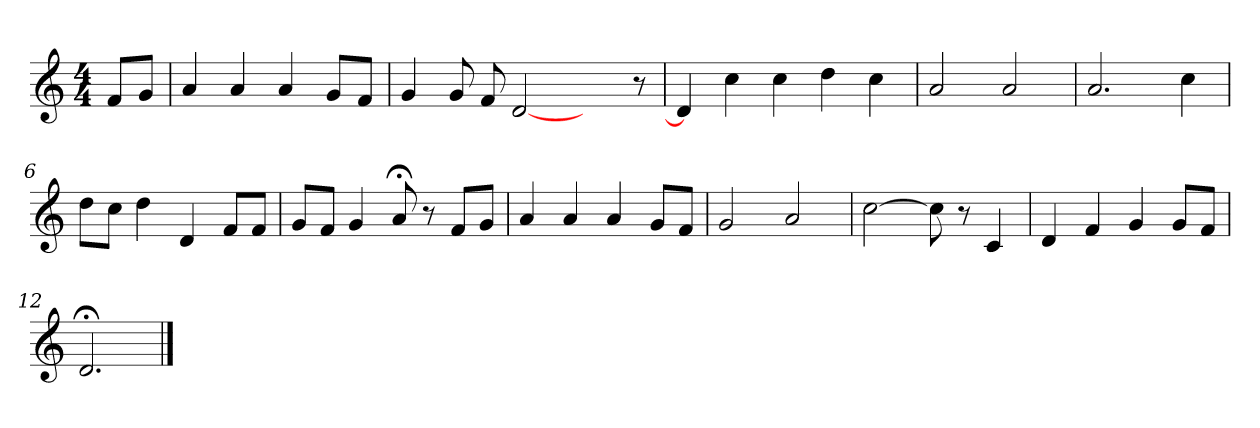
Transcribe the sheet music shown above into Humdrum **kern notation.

**kern
*part1
*staff1
*M4/4
=
8fL
8gJ
=1
4a
4a
4a
8gL
8fJ
=2
4g
8g
8f
[2d
4ryy
8r
=3
4d]
4cc
4cc
4dd
4cc
=4
2a
2a
=5
2.a
4cc
=6
8ddL
8ccJ
4dd
4d
8fL
8fJ
=7
8gL
8fJ
4g
8a;<
8r
8fL
8gJ
=8
4a
4a
4a
8gL
8fJ
=9
2g
2a
=10
[2cc
8cc]
8r
4c
=11
4d
4f
4g
8gL
8fJ
=12
2.d;<
==
*-
